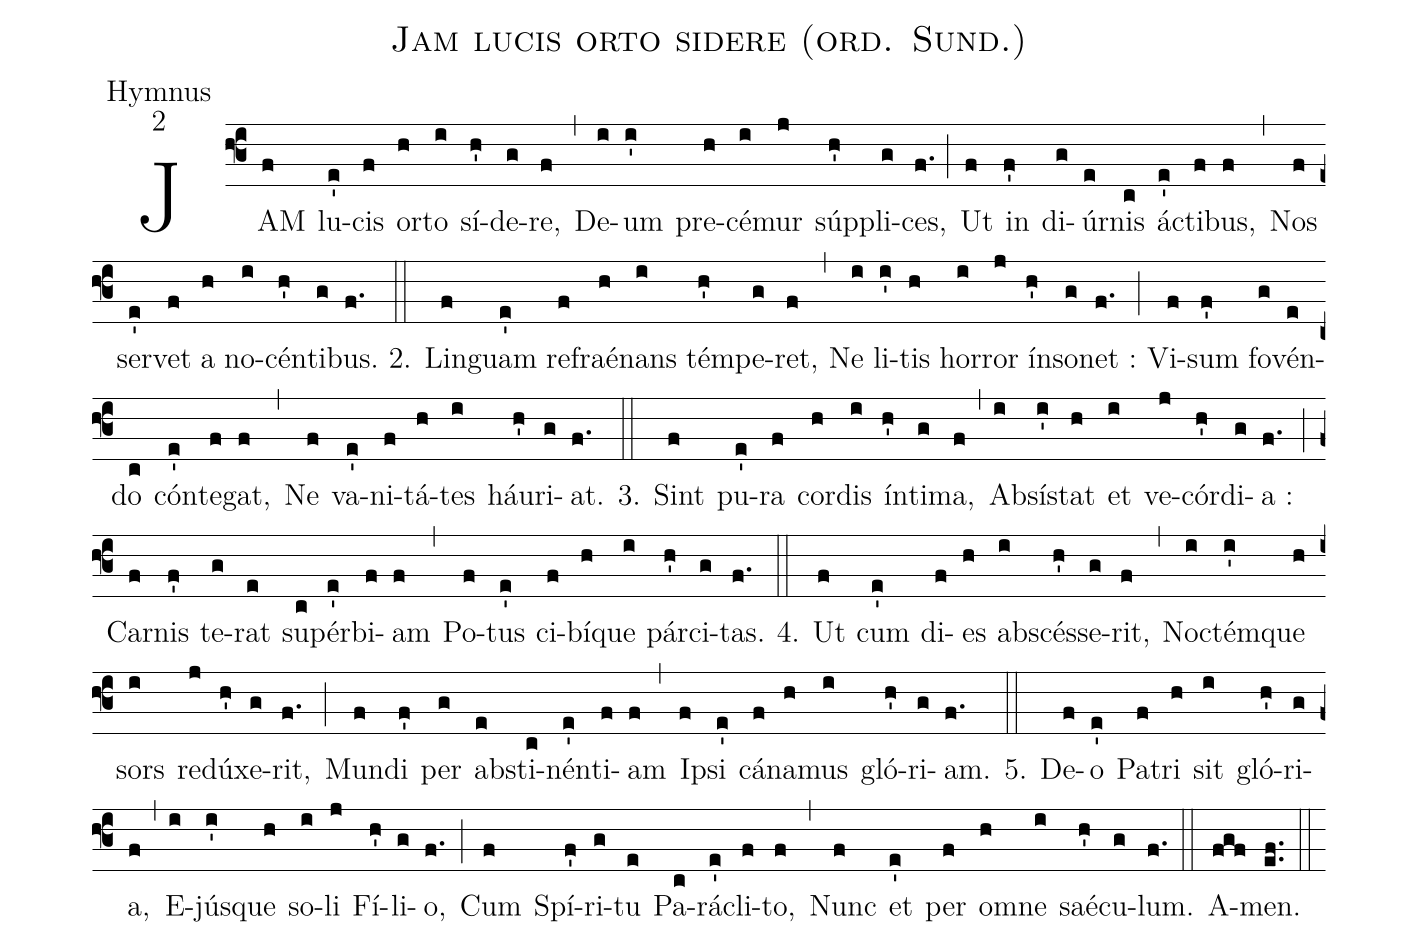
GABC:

name:Jam lucis orto sidere (ord. Sund.);
office-part:Hymnus;
mode:2;
%%
(f3) JAM(f) lu(e')cis(f) or(h)to(i) sí(h')de(g)re,(f) (,) De(i)um(i') pre(h)cé(i)mur(j) súp(h')pli(g)ces,(f.) (;) Ut(f) in(f') di(g)úr(e)nis(c) á(e')cti(f)bus,(f) (,) Nos(f) ser(e')vet(f) a(h) no(i)cén(h')ti(g)bus.(f.) (::)
2. Lin(f)guam(e') re(f)fraé(h)nans(i) tém(h')pe(g)ret,(f) (,) Ne(i) li(i')tis(h) hor(i)ror(j) ín(h')so(g)net :(f.) (;) Vi(f)sum(f') fo(g)vén(e)do(c) cón(e')te(f)gat,(f) (,) Ne(f) va(e')ni(f)tá(h)tes(i) háu(h')ri(g)at.(f.) (::)
3. Sint(f) pu(e')ra(f) cor(h)dis(i) ín(h')ti(g)ma,(f) (,) Ab(i)sí(i')stat(h) et(i) ve(j)cór(h')di(g)a :(f.) (;) Car(f)nis(f') te(g)rat(e) su(c)pér(e')bi(f)am(f) (,) Po(f)tus(e') ci(f)bí(h)que(i) pár(h')ci(g)tas.(f.) (::)
4. Ut(f) cum(e') di(f)es(h) ab(i)scés(h')se(g)rit,(f) (,) No(i)ctém(i')que(h) sors(i) re(j)dú(h')xe(g)rit,(f.) (;) Mun(f)di(f') per(g) ab(e)sti(c)nén(e')ti(f)am(f) (,) I(f)psi(e') cá(f)na(h)mus(i) gló(h')ri(g)am.(f.) (::)
5. De(f)o(e') Pa(f)tri(h) sit(i) gló(h')ri(g)a,(f) (,) E(i)jús(i')que(h) so(i)li(j) Fí(h')li(g)o,(f.) (;) Cum(f) Spí(f')ri(g)tu(e) Pa(c)rá(e')cli(f)to,(f) (,) Nunc(f) et(e') per(f) o(h)mne(i) saé(h')cu(g)lum.(f.) (::)
A(fgf)men.(ef..) (::)
